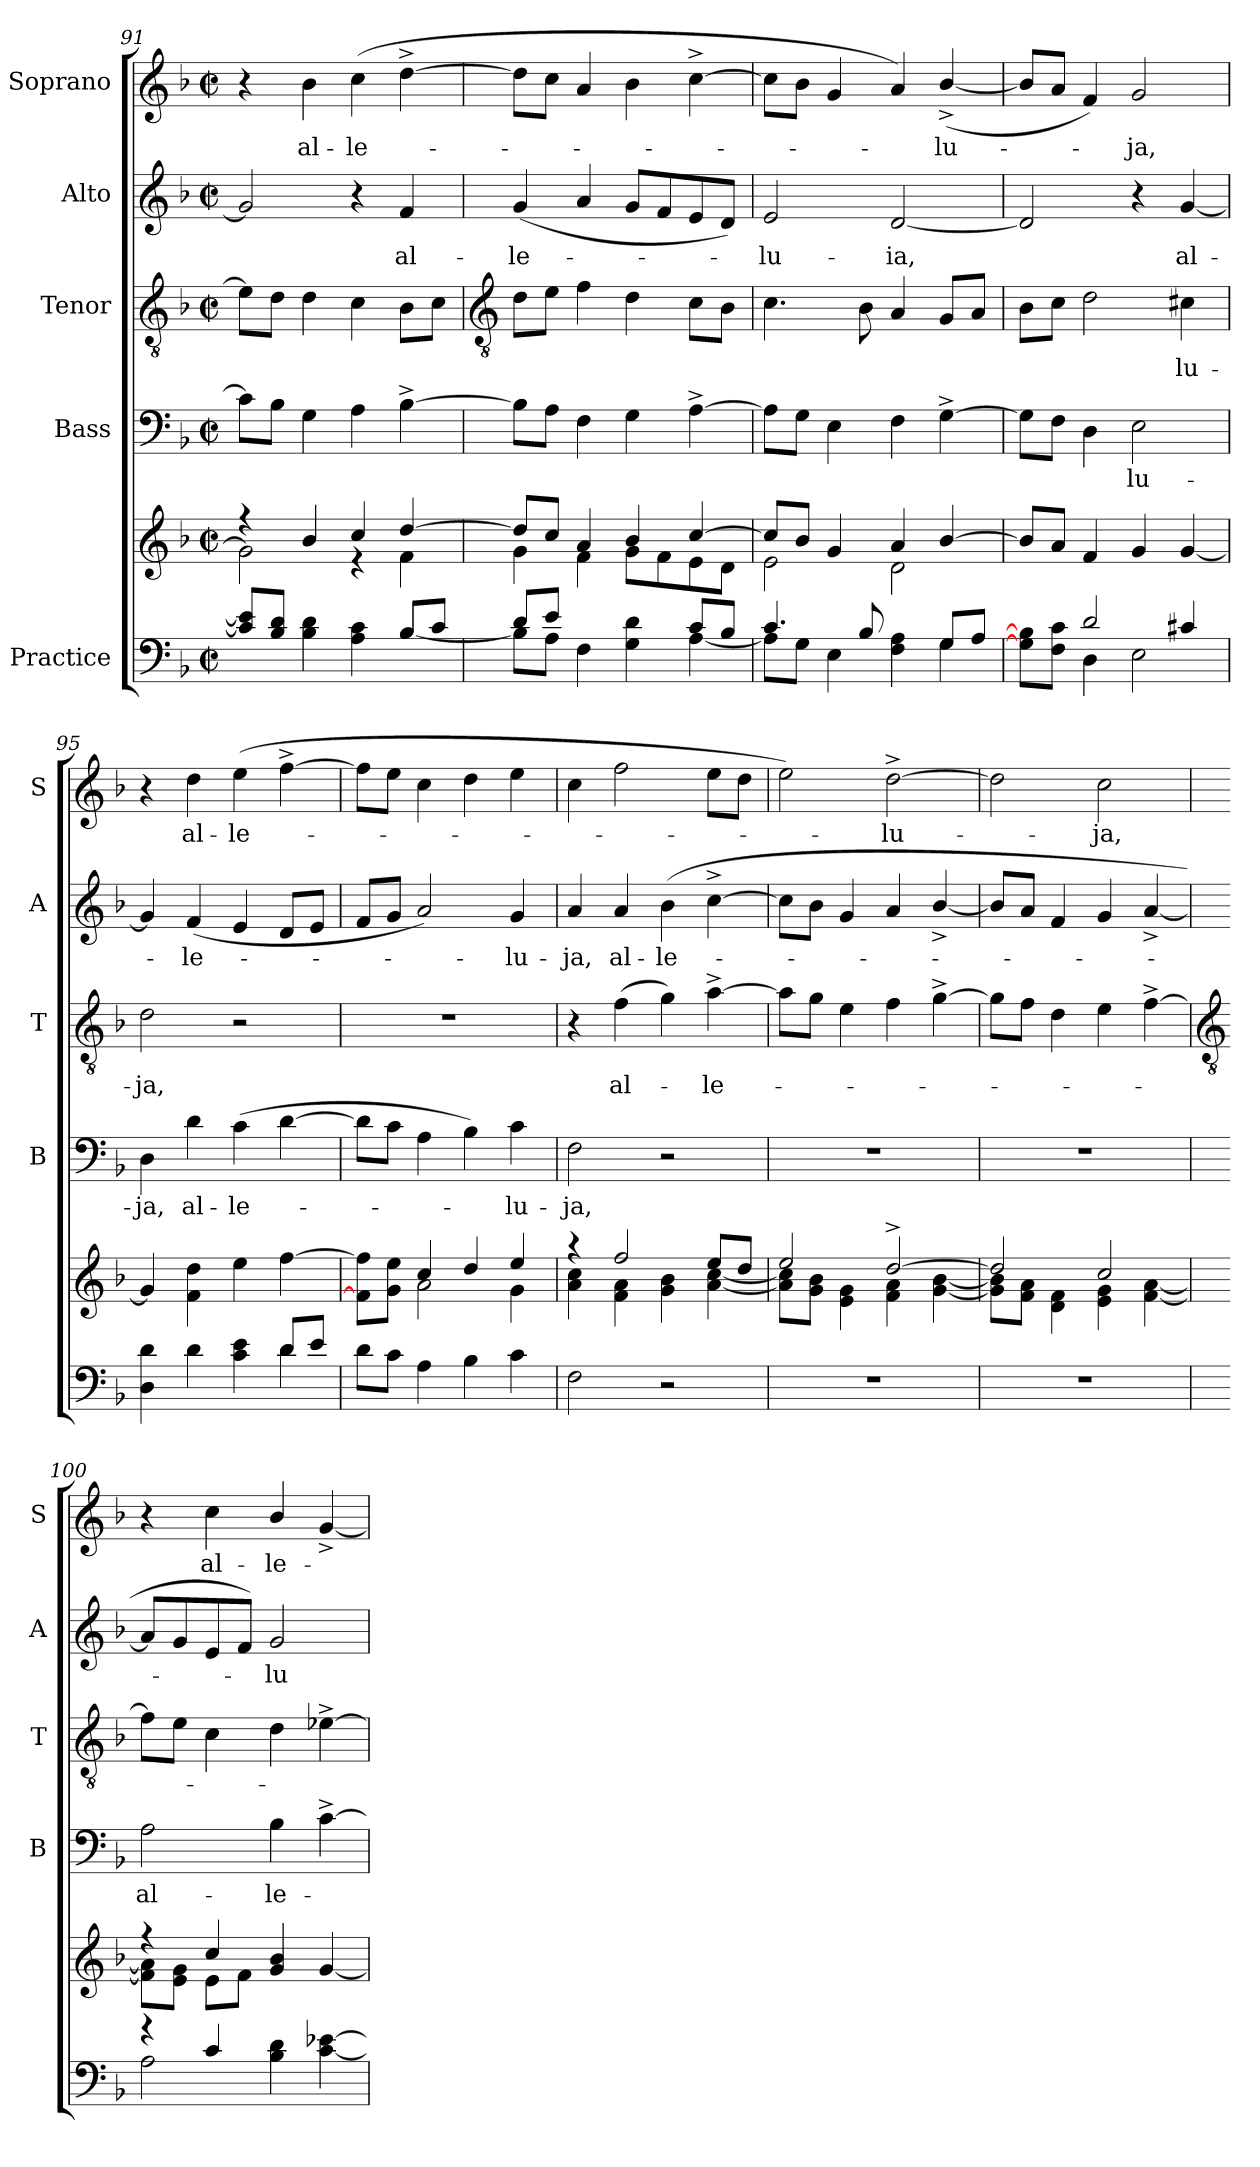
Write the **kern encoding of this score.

**kern	**kern	**kern	**text	**kern	**text	**kern	**text	**kern	**text
*part5	*part5	*part4	*part4	*part3	*part3	*part2	*part2	*part1	*part1
*staff6	*staff5	*staff4	*staff4	*staff3	*staff3	*staff2	*staff2	*staff1	*staff1
*I"Practice	*	*I"Bass	*	*I"Tenor	*	*I"Alto	*	*I"Soprano	*
*	*	*I'B	*	*I'T	*	*I'A	*	*I'S	*
*clefF4	*clefG2	*clefF4	*	*clefGv2	*	*clefG2	*	*clefG2	*
*k[b-]	*k[b-]	*k[b-]	*	*k[b-]	*	*k[b-]	*	*k[b-]	*
*F:	*F:	*F:	*	*F:	*	*F:	*	*F:	*
*M2/2	*M2/2	*M2/2	*	*M2/2	*	*M2/2	*	*M2/2	*
*met(c|)	*met(c|)	*met(c|)	*	*met(c|)	*	*met(c|)	*	*met(c|)	*
=91	=91	=91	=91	=91	=91	=91	=91	=91	=91
*^	*^	*	*	*	*	*	*	*	*
8c\] 8e\]L	4ryy	4r	2g\]	8cL]	.	8eL]	.	2g]	.	4r	.
8B-/ 8d/J	.	.	.	8B-J	.	8dJ	.	.	.	.	.
!	!	!	!	!	!	!	!	!	!	!	!LO:LY:b
4B- 4d	4ryy	4b-/	.	4G	.	4d	.	.	.	4b-	al-
!	!	!	!	!	!	!	!	!	!	!	!LO:LY:b
4A 4c	4ryy	4cc/	4r	4A	.	4c	.	4r	.	(>4cc	-le-
!	!	!	!	!	!	!	!	!	!LO:LY:b	!	!
8B-\L	[4B-/	[4dd/	4f\	[4B-^	.	8B-L	.	4f	al-	[4dd^	.
8c/J	.	.	.	.	.	8cJ	.	.	.	.	.
!!LO:LB:g=z
=92	=92	=92	=92	=92	=92	=92	=92	=92	=92	=92	=92
*	*	*	*	*	*	*clefGv2	*	*	*	*	*
!	!	!	!	!	!	!	!	!	!LO:LY:b	!	!
8d/L	8B-L]	8dd/L]	4g\	8B-L]	.	8dL	.	(<4g	-le-	8ddL]	.
8e/J	8AJ	8cc/J	.	8AJ	.	8eJ	.	.	.	8ccJ	.
4F	4ryy	4a/	4f\	4F	.	4f	.	4a	.	4a	.
4G 4d	4ryy	4b-/	8g\L	4G	.	4d	.	8gL	.	4b-	.
.	.	.	8f\	.	.	.	.	8f	.	.	.
8c/L	[4A	[4cc/	8e\	[4A^	.	8cL	.	8e	.	[4cc^	.
8B-/J	.	.	8d\J	.	.	8B-J	.	8dJ)	.	.	.
=93	=93	=93	=93	=93	=93	=93	=93	=93	=93	=93	=93
!	!	!	!	!	!	!	!	!	!LO:LY:b	!	!
4.c/	8AL]	8cc/L]	2e\	8AL]	.	4.c	.	2e	lu-	8ccL]	.
.	8GJ	8b-/J	.	8GJ	.	.	.	.	.	8b-J	.
.	4E	4g/	.	4E	.	.	.	.	.	4g	.
8B-/	.	.	.	.	.	8B-\	.	.	.	.	.
!	!	!	!	!	!	!	!	!	!LO:LY:b	!	!
4F 4A	4ryy	4a/	2d\	4F	.	4A	.	[2d	-ia,	4a)	.
!	!	!	!	!	!	!	!	!	!	!	!LO:LY:b
8GL	4G	[4b-/	.	[4G^	.	8GL	.	.	.	(<[4b-^/	-lu-
8AJ	.	.	.	.	.	8AJ	.	.	.	.	.
=94	=94	=94	=94	=94	=94	=94	=94	=94	=94	=94	=94
8G] 8B-]L	4ryy	8b-/L]	2ryy	8GL]	.	8B-L	.	2d]	.	8b-L]	.
8F 8cJ	.	8a/J	.	8FJ	.	8cJ	.	.	.	8aJ	.
2d/	4D	4f/	.	4D	.	2d	.	.	.	4f)	.
!	!	!	!	!	!LO:LY:b	!	!	!	!	!	!LO:LY:b
.	2E	4g/	2ryy	2E	lu-	.	.	4r	.	2g	ja,
!	!	!	!	!	!	!	!LO:LY:b	!	!LO:LY:b	!	!
4c#X/	.	[4g/	.	.	.	4c#X	lu-	[4g	al-	.	.
=95	=95	=95	=95	=95	=95	=95	=95	=95	=95	=95	=95
!	!	!	!	!	!LO:LY:b	!	!LO:LY:b	!	!	!	!
4D 4d	2ryy	4g/]	2ryy	4D	-ja,	2d	-ja,	4g]	.	4r	.
!	!	!	!	!	!LO:LY:b	!	!	!	!LO:LY:b	!	!LO:LY:b
4d	.	4f\ 4dd\	.	4d	al-	.	.	(<4f	le-	4dd	al-
!	!	!	!	!	!LO:LY:b	!	!	!	!	!	!LO:LY:b
4c 4e	4ryy	4ee\	2ryy	(>4c	-le-	2r	.	4e	.	(>4ee	-le-
8dL	4d	[4ff\	.	[4d	.	.	.	8dL	.	[4ff^	.
8eJ	.	.	.	.	.	.	.	8eJ	.	.	.
=96	=96	=96	=96	=96	=96	=96	=96	=96	=96	=96	=96
8dL	2ryy	8f\] 8ff\]L	4ryy	8dL]	.	1r	.	8fL	.	8ffL]	.
8cJ	.	8g\ 8ee\J	.	8cJ	.	.	.	8gJ	.	8eeJ	.
4A	.	4cc/	2a\	4A	.	.	.	2a)	.	4cc	.
4B-	2ryy	4dd/	.	4B-)	.	.	.	.	.	4dd	.
!	!	!	!	!	!LO:LY:b	!	!	!	!LO:LY:b	!	!
4c	.	4ee/	4g\	4c	lu-	.	.	4g	lu-	4ee	.
=97	=97	=97	=97	=97	=97	=97	=97	=97	=97	=97	=97
!	!	!	!	!	!LO:LY:b	!	!	!	!LO:LY:b	!	!
2F	2ryy	4r	4a\ 4cc\	2F	-ja,	4r	.	4a	-ja,	4cc	.
!	!	!	!	!	!	!	!LO:LY:b	!	!LO:LY:b	!	!
.	.	2ff/	4f\ 4a\	.	.	(>4f	al-	4a	al-	2ff	.
!	!	!	!	!	!	!	!	!	!LO:LY:b	!	!
2r	2ryy	.	4g\ 4b-\	2r	.	4g)	.	(<4b-	-le-	.	.
!	!	!	!	!	!	!	!LO:LY:b	!	!	!	!
.	.	8ee/L	[4a\ [4cc\	.	.	[4a^	le-	[4cc^	.	8eeL	.
.	.	8dd/J	.	.	.	.	.	.	.	8ddJ	.
=98	=98	=98	=98	=98	=98	=98	=98	=98	=98	=98	=98
1r	2ryy	2ee/	8a\] 8cc\]L	1r	.	8aL]	.	8ccL]	.	2ee)	.
.	.	.	8g\ 8b-\J	.	.	8gJ	.	8b-J	.	.	.
.	.	.	4e\ 4g\	.	.	4e	.	4g	.	.	.
!	!	!	!	!	!	!	!	!	!	!	!LO:LY:b
.	2ryy	[2dd^/	4f\ 4a\	.	.	4f	.	4a	.	[2dd^	lu-
.	.	.	[4g\ [4b-\	.	.	[4g^	.	[4b-^/	.	.	.
=99	=99	=99	=99	=99	=99	=99	=99	=99	=99	=99	=99
1r	2ryy	2dd/]	8g\] 8b-\]L	1r	.	8gL]	.	8b-L]	.	2dd]	.
.	.	.	8f\ 8a\J	.	.	8fJ	.	8aJ	.	.	.
.	.	.	4d\ 4f\	.	.	4d	.	4f	.	.	.
!	!	!	!	!	!	!	!	!	!	!	!LO:LY:b
.	2ryy	2cc/	4e\ 4g\	.	.	4e	.	4g	.	2cc	ja,
.	.	.	[4f\ [4a\	.	.	[4f^	.	[4a^	.	.	.
!!LO:LB:g=z
=100	=100	=100	=100	=100	=100	=100	=100	=100	=100	=100	=100
*	*	*	*	*	*	*clefGv2	*	*	*	*	*
!	!	!	!	!	!LO:LY:b	!	!	!	!	!	!
4r	2A	4r	8f\] 8a\]L	2A	al-	8fL]	.	8aL]	.	4r	.
.	.	.	8e\ 8g\J	.	.	8eJ	.	8g	.	.	.
!	!	!	!	!	!	!	!	!	!	!	!LO:LY:b
4c/	.	4cc/	8e\L	.	.	4c	.	8e	.	4cc	al-
.	.	.	8f\J	.	.	.	.	8fJ)	.	.	.
!	!	!	!	!	!LO:LY:b	!	!	!	!LO:LY:b	!	!LO:LY:b
4B- 4d	2ryy	4g/ 4b-/	2ryy	4B-	-le-	4d	.	2g	lu-	4b-/	-le-
[4c [4e-X	.	[4g/	.	[4c^	.	[4e-X^	.	.	.	[4g^	.
*v	*v	*	*	*	*	*	*	*	*	*	*
*	*v	*v	*	*	*	*	*	*	*	*
=	=	=	=	=	=	=	=	=	=
*-	*-	*-	*-	*-	*-	*-	*-	*-	*-
